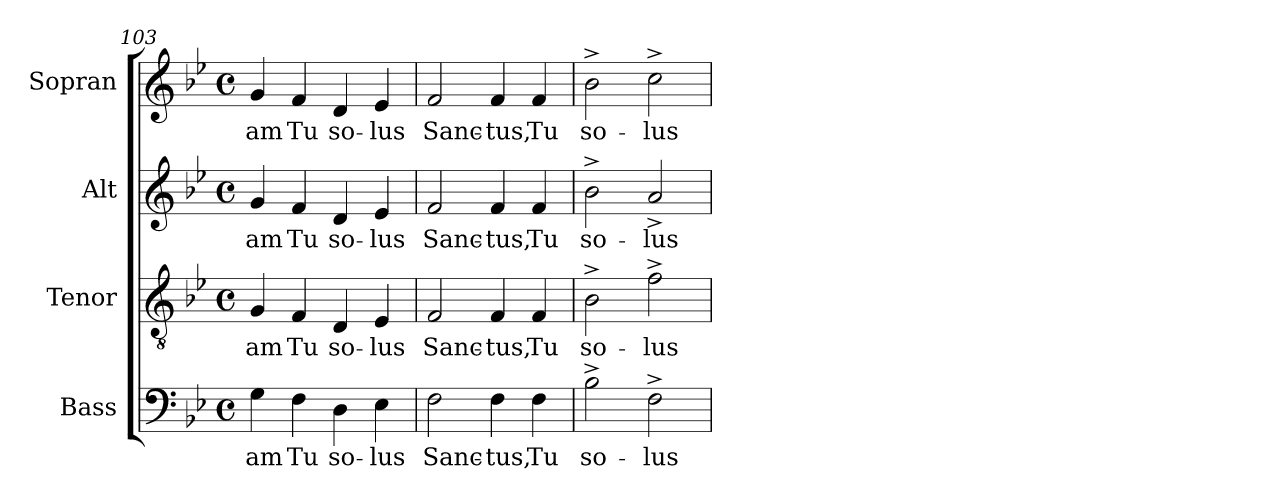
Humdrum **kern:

**kern	**text	**kern	**text	**kern	**text	**kern	**text
*part4	*part4	*part3	*part3	*part2	*part2	*part1	*part1
*staff4	*staff4	*staff3	*staff3	*staff2	*staff2	*staff1	*staff1
*I"Bass	*	*I"Tenor	*	*I"Alt	*	*I"Sopran	*
*I'B.	*	*I'T.	*	*I'A.	*	*I'S.	*
*clefF4	*	*clefGv2	*	*clefG2	*	*clefG2	*
*k[b-e-]	*	*k[b-e-]	*	*k[b-e-]	*	*k[b-e-]	*
*B-:	*	*B-:	*	*B-:	*	*B-:	*
*M4/4	*	*M4/4	*	*M4/4	*	*M4/4	*
*met(c)	*	*met(c)	*	*met(c)	*	*met(c)	*
=103	=103	=103	=103	=103	=103	=103	=103
!	!LO:LY:b	!	!LO:LY:b	!	!LO:LY:b	!	!LO:LY:b
4G\	-am	4G/	-am	4g/	-am	4g/	-am
!	!LO:LY:b	!	!LO:LY:b	!	!LO:LY:b	!	!LO:LY:b
4F\	Tu	4F/	Tu	4f/	Tu	4f/	Tu
!	!LO:LY:b	!	!LO:LY:b	!	!LO:LY:b	!	!LO:LY:b
4D\	so-	4D/	so-	4d/	so-	4d/	so-
!	!LO:LY:b	!	!LO:LY:b	!	!LO:LY:b	!	!LO:LY:b
4E-\	-lus	4E-/	-lus	4e-/	-lus	4e-/	-lus
=104	=104	=104	=104	=104	=104	=104	=104
!	!LO:LY:b	!	!LO:LY:b	!	!LO:LY:b	!	!LO:LY:b
2F\	Sanc-	2F/	Sanc-	2f/	Sanc-	2f/	Sanc-
!	!LO:LY:b	!	!LO:LY:b	!	!LO:LY:b	!	!LO:LY:b
4F\	-tus,	4F/	-tus,	4f/	-tus,	4f/	-tus,
!	!LO:LY:b	!	!LO:LY:b	!	!LO:LY:b	!	!LO:LY:b
4F\	Tu	4F/	Tu	4f/	Tu	4f/	Tu
!!LO:LB:g=z
=105	=105	=105	=105	=105	=105	=105	=105
!	!LO:LY:b	!	!LO:LY:b	!	!LO:LY:b	!	!LO:LY:b
2B-^>\	so-	2B-^>\	so-	2b-^>\	so-	2b-^>\	so-
!	!LO:LY:b	!	!LO:LY:b	!	!LO:LY:b	!	!LO:LY:b
2F^>\	-lus	2f^>\	-lus	2a^>/	-lus	2cc^>\	-lus
=	=	=	=	=	=	=	=
*-	*-	*-	*-	*-	*-	*-	*-
